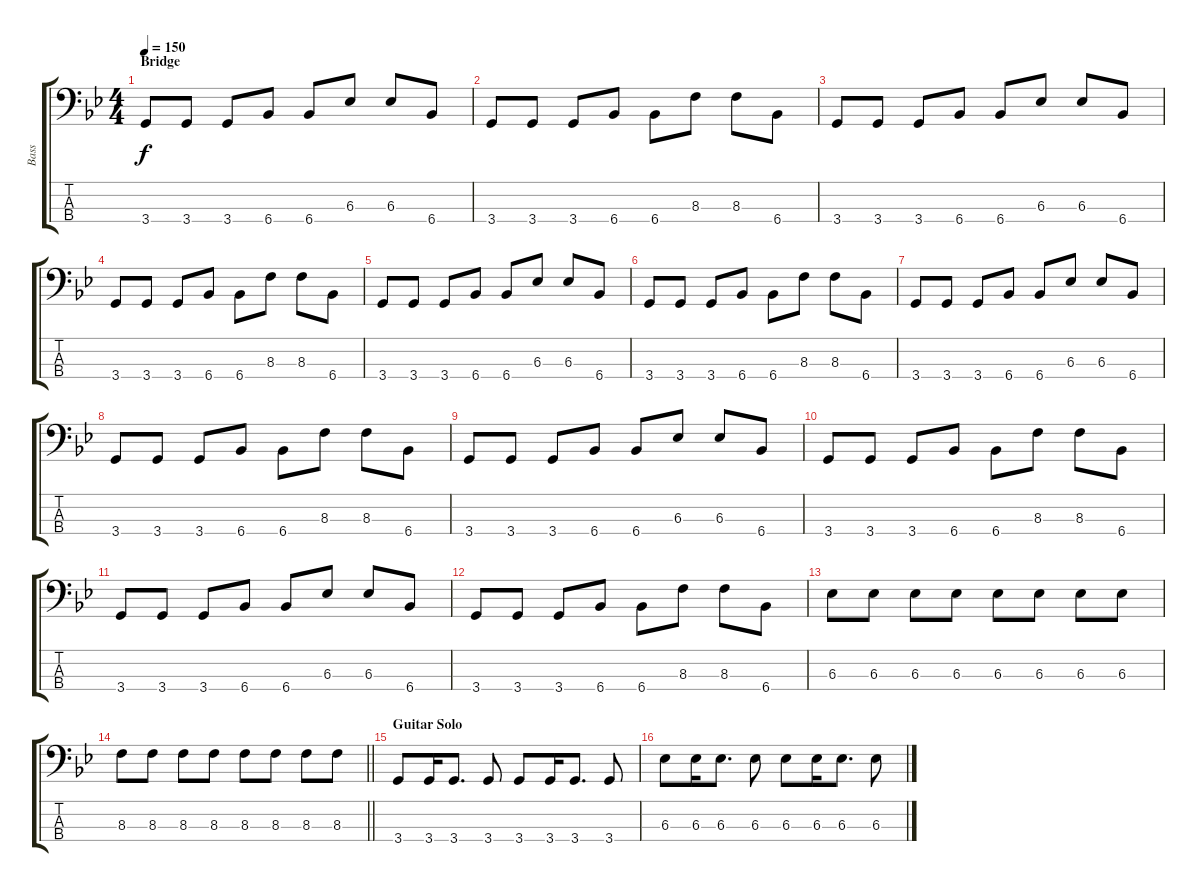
\track ("Bass" "Bass") {instrument electricbasspick}
\staff {score tabs}
\tuning (G2 D2 A1 E1) {hide}
\ts (4 4)
\section ("" "Bridge")
\tempo 150
\clef f4
\ks bb
3.4.8{dy f} 3.4.8 3.4.8 6.4.8 6.4.8 6.3.8 6.3.8 6.4.8 |
3.4.8 3.4.8 3.4.8 6.4.8 6.4.8 8.3.8 8.3.8 6.4.8 |
3.4.8 3.4.8 3.4.8 6.4.8 6.4.8 6.3.8 6.3.8 6.4.8 |
3.4.8 3.4.8 3.4.8 6.4.8 6.4.8 8.3.8 8.3.8 6.4.8 |
3.4.8 3.4.8 3.4.8 6.4.8 6.4.8 6.3.8 6.3.8 6.4.8 |
3.4.8 3.4.8 3.4.8 6.4.8 6.4.8 8.3.8 8.3.8 6.4.8 |
3.4.8 3.4.8 3.4.8 6.4.8 6.4.8 6.3.8 6.3.8 6.4.8 |
3.4.8 3.4.8 3.4.8 6.4.8 6.4.8 8.3.8 8.3.8 6.4.8 |
3.4.8 3.4.8 3.4.8 6.4.8 6.4.8 6.3.8 6.3.8 6.4.8 |
3.4.8 3.4.8 3.4.8 6.4.8 6.4.8 8.3.8 8.3.8 6.4.8 |
3.4.8 3.4.8 3.4.8 6.4.8 6.4.8 6.3.8 6.3.8 6.4.8 |
3.4.8 3.4.8 3.4.8 6.4.8 6.4.8 8.3.8 8.3.8 6.4.8 |
6.3.8 6.3.8 6.3.8 6.3.8 6.3.8 6.3.8 6.3.8 6.3.8 |
\barLineRight lightlight
8.3.8 8.3.8 8.3.8 8.3.8 8.3.8 8.3.8 8.3.8 8.3.8 |
\section ("" "Guitar Solo")
3.4.8 3.4.16 3.4.8{d} 3.4.8 3.4.8 3.4.16 3.4.8{d} 3.4.8 |
6.3.8 6.3.16 6.3.8{d} 6.3.8 6.3.8 6.3.16 6.3.8{d} 6.3.8
